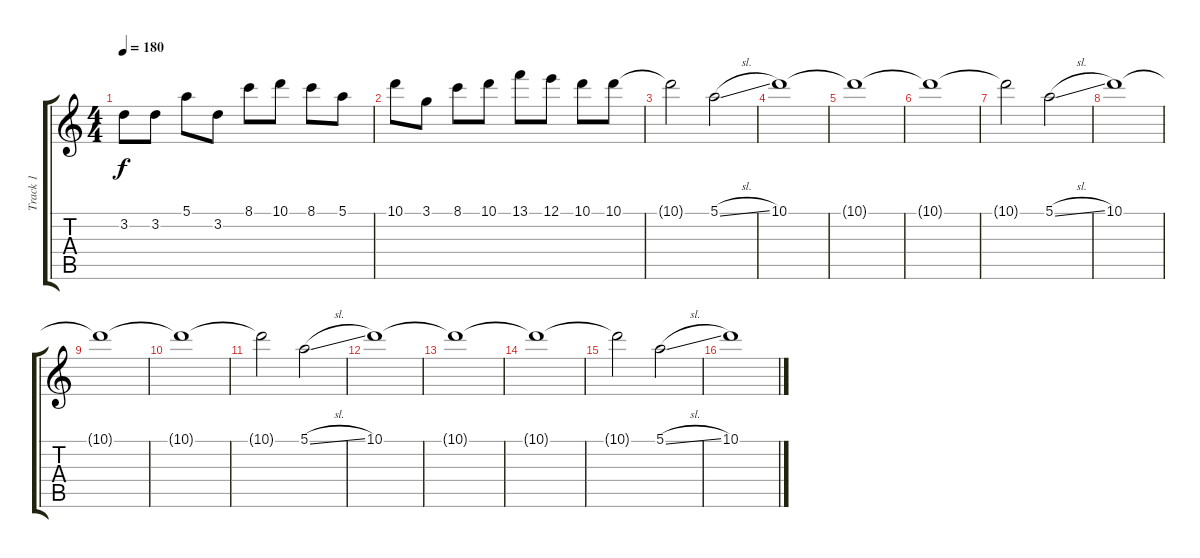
\track ("Track 1" "Track 1") {instrument overdrivenguitar}
\staff {score tabs}
\tuning (E4 B3 G3 D3 A2 E2) {hide}
\ts (4 4)
\tempo 180
\clef g2
\ks c
3.2.8{dy f} 3.2.8 5.1.8 3.2.8 8.1.8 10.1.8 8.1.8 5.1.8 |
10.1.8 3.1.8 8.1.8 10.1.8 13.1.8 12.1.8 10.1.8 10.1.8 |
10.1{t}.2 5.1{sl}.2{balance 0} |
10.1.1 |
10.1{t}.1 |
10.1{t}.1 |
10.1{t}.2 5.1{sl}.2 |
10.1.1 |
10.1{t}.1 |
10.1{t}.1 |
10.1{t}.2 5.1{sl}.2 |
10.1.1 |
10.1{t}.1 |
10.1{t}.1 |
10.1{t}.2 5.1{sl}.2 |
10.1.1
